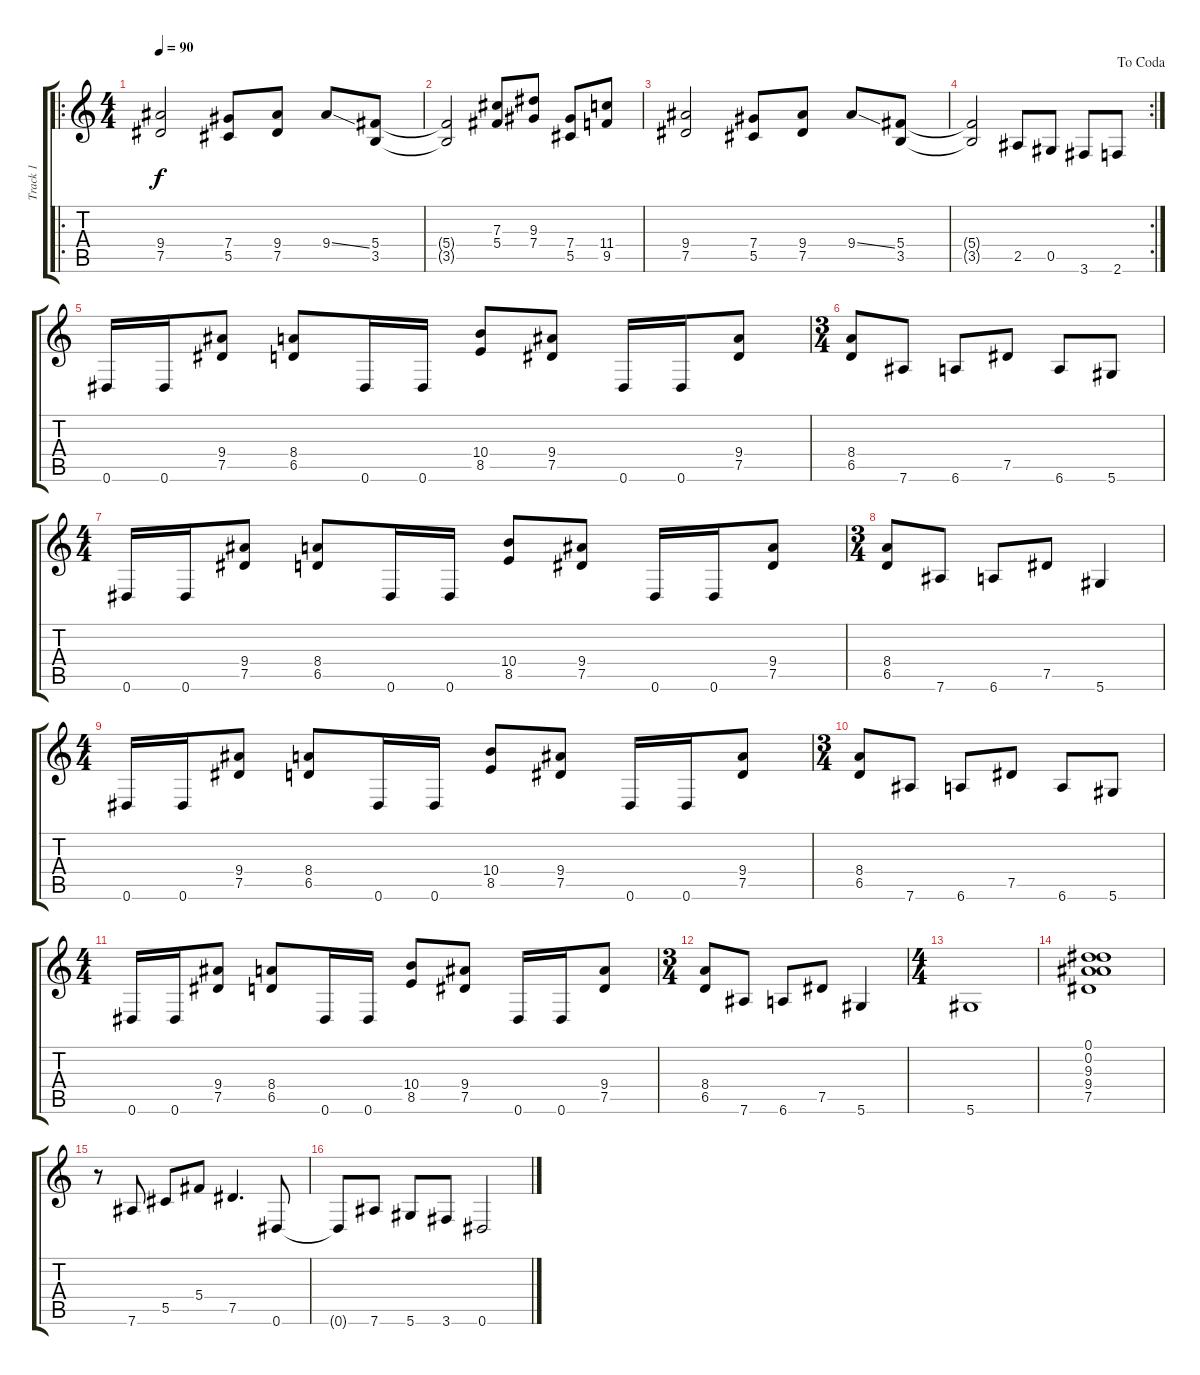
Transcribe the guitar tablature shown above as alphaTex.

\track ("Track 1" "Track 1") {instrument distortionguitar}
\staff {score tabs}
\tuning (Eb4 Bb3 Gb3 Db3 Ab2 Eb2) {hide}
\ro
\ts (4 4)
\tempo 90
\clef g2
\ks c
(9.4 7.5).2{dy f} (7.4 5.5).8 (9.4 7.5).8 9.4{ss}.8 (5.4 3.5).8 |
(5.4{t} 3.5{t}).2 (7.3 5.4).8 (9.3 7.4).8 (7.4 5.5).8 (11.4 9.5).8 |
(9.4 7.5).2 (7.4 5.5).8 (9.4 7.5).8 9.4{ss}.8 (5.4 3.5).8 |
\rc 2
\jump dacoda
(5.4{t} 3.5{t}).2 2.5.8 0.5.8 3.6.8 2.6.8 |
0.6.16 0.6.16 (9.4 7.5).8 (8.4 6.5).8 0.6.16 0.6.16 (10.4 8.5).8 (9.4 7.5).8 0.6.16 0.6.16 (9.4 7.5).8 |
\ts (3 4)
(8.4 6.5).8 7.6.8 6.6.8 7.5.8 6.6.8 5.6.8 |
\ts (4 4)
0.6.16 0.6.16 (9.4 7.5).8 (8.4 6.5).8 0.6.16 0.6.16 (10.4 8.5).8 (9.4 7.5).8 0.6.16 0.6.16 (9.4 7.5).8 |
\ts (3 4)
(8.4 6.5).8 7.6.8 6.6.8 7.5.8 5.6.4 |
\ts (4 4)
0.6.16 0.6.16 (9.4 7.5).8 (8.4 6.5).8 0.6.16 0.6.16 (10.4 8.5).8 (9.4 7.5).8 0.6.16 0.6.16 (9.4 7.5).8 |
\ts (3 4)
(8.4 6.5).8 7.6.8 6.6.8 7.5.8 6.6.8 5.6.8 |
\ts (4 4)
0.6.16 0.6.16 (9.4 7.5).8 (8.4 6.5).8 0.6.16 0.6.16 (10.4 8.5).8 (9.4 7.5).8 0.6.16 0.6.16 (9.4 7.5).8 |
\ts (3 4)
(8.4 6.5).8 7.6.8 6.6.8 7.5.8 5.6.4 |
\ts (4 4)
5.6.1 |
(0.1 0.2 9.3 9.4 7.5).1 |
r.8 7.6.8 5.5.8 5.4.8 7.5.4{d} 0.6.8 |
0.6{t}.8 7.6.8 5.6.8 3.6.8 0.6.2
